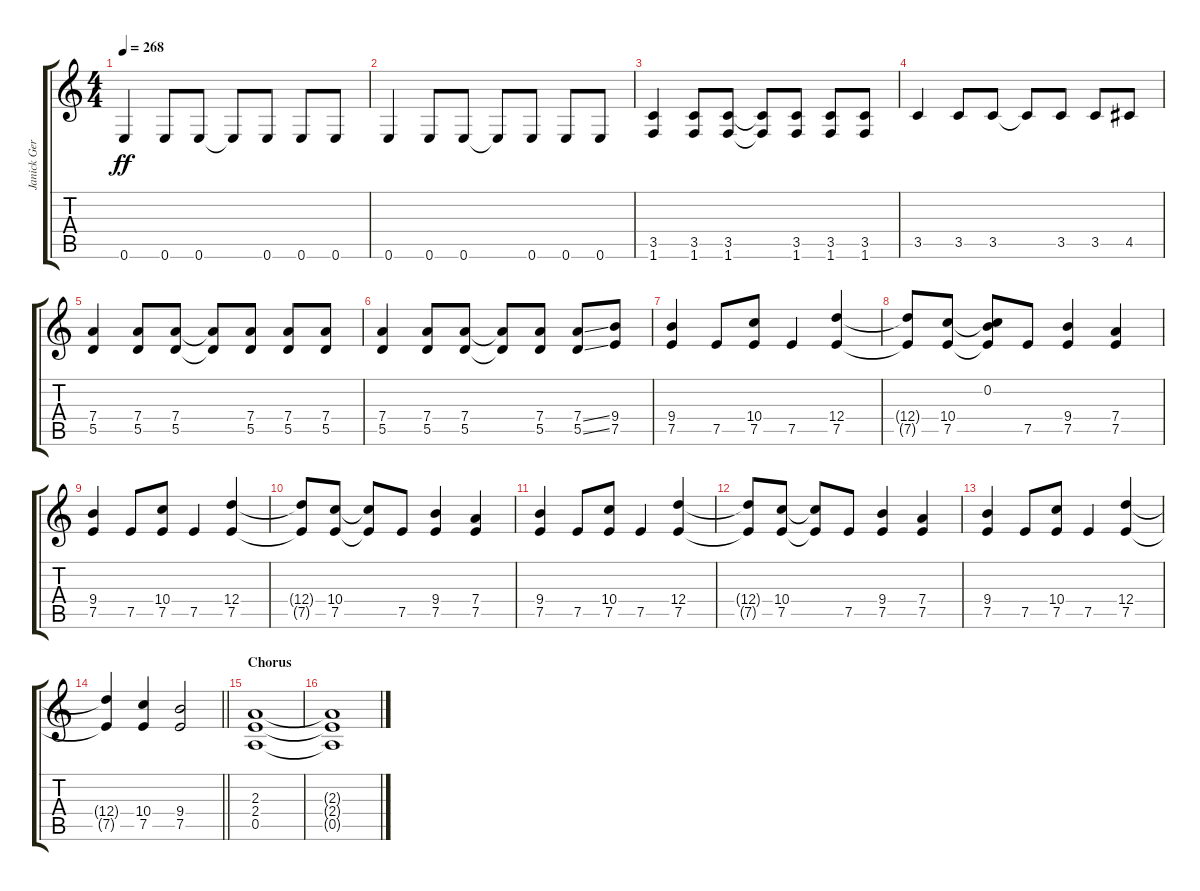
\track ("Janick Gers" "Janick Ger") {instrument electricguitarclean}
\staff {score tabs}
\tuning (E4 B3 G3 D3 A2 E2) {hide}
\ts (4 4)
\tempo 268
\clef g2
\ks c
0.6.4{dy ff} 0.6.8 0.6.8 0.6{t}.8 0.6.8 0.6.8 0.6.8 |
0.6.4 0.6.8 0.6.8 0.6{t}.8 0.6.8 0.6.8 0.6.8 |
(3.5 1.6).4 (3.5 1.6).8 (3.5 1.6).8 (3.5{t} 1.6{t}).8 (3.5 1.6).8 (3.5 1.6).8 (3.5 1.6).8 |
3.5.4 3.5.8 3.5.8 3.5{t}.8 3.5.8 3.5.8 4.5.8 |
(7.4 5.5).4 (7.4 5.5).8 (7.4 5.5).8 (7.4{t} 5.5{t}).8 (7.4 5.5).8 (7.4 5.5).8 (7.4 5.5).8 |
(7.4 5.5).4 (7.4 5.5).8 (7.4 5.5).8 (7.4{t} 5.5{t}).8 (7.4 5.5).8 (7.4{ss} 5.5{ss}).8 (9.4 7.5).8 |
(9.4 7.5).4 7.5.8 (10.4 7.5).8 7.5.4 (12.4 7.5).4 |
(12.4{t} 7.5{t}).8 (10.4 7.5).8 (0.2 10.4{t} 7.5{t}).8 7.5.8 (9.4 7.5).4 (7.4 7.5).4 |
(9.4 7.5).4 7.5.8 (10.4 7.5).8 7.5.4 (12.4 7.5).4 |
(12.4{t} 7.5{t}).8 (10.4 7.5).8 (10.4{t} 7.5{t}).8 7.5.8 (9.4 7.5).4 (7.4 7.5).4 |
(9.4 7.5).4 7.5.8 (10.4 7.5).8 7.5.4 (12.4 7.5).4 |
(12.4{t} 7.5{t}).8 (10.4 7.5).8 (10.4{t} 7.5{t}).8 7.5.8 (9.4 7.5).4 (7.4 7.5).4 |
(9.4 7.5).4 7.5.8 (10.4 7.5).8 7.5.4 (12.4 7.5).4 |
\barLineRight lightlight
(12.4{t} 7.5{t}).4 (10.4 7.5).4 (9.4 7.5).2 |
\section ("" "Chorus")
(2.3 2.4 0.5).1 |
(2.3{t} 2.4{t} 0.5{t}).1
